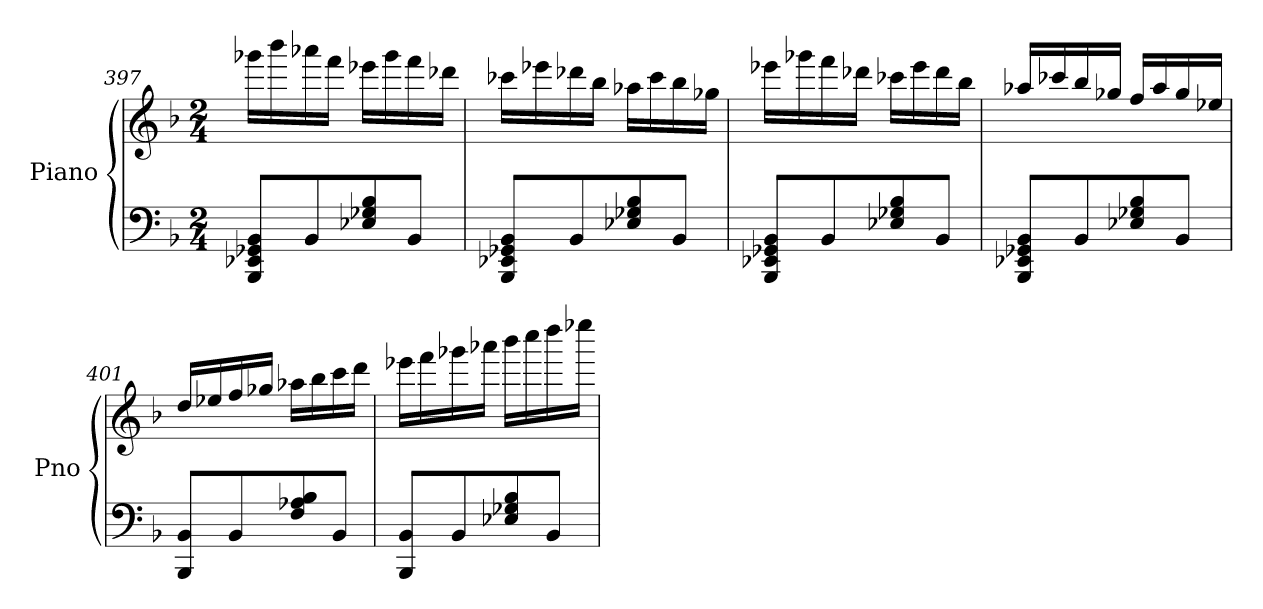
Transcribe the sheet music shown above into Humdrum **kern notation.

**kern	**kern
*part1	*part1
*staff2	*staff1
*I"Piano	*
*I'Pno	*
*clefF4	*clefG2
*k[b-]	*k[b-]
*M2/4	*M2/4
=397	=397
8BBB-/ 8EE-X/ 8GG-X/ 8BB-/L	16ggg-X\LL
.	16bbb-\
8BB-/	16aaa-X\
.	16fff\JJ
8E-X/ 8G-X/ 8B-/	16eee-X\LL
.	16ggg-\
8BB-/J	16fff\
.	16ddd-X\JJ
=398	=398
8BBB-/ 8EE-X/ 8GG-X/ 8BB-/L	16ccc-X\LL
.	16eee-X\
8BB-/	16ddd-X\
.	16bb-\JJ
8E-X/ 8G-X/ 8B-/	16aa-X\LL
.	16ccc-\
8BB-/J	16bb-\
.	16gg-X\JJ
!!LO:LB:g=z
=399	=399
8BBB-/ 8EE-X/ 8GG-X/ 8BB-/L	16eee-X\LL
.	16ggg-X\
8BB-/	16fff\
.	16ddd-X\JJ
8E-X/ 8G-X/ 8B-/	16ccc-X\LL
.	16eee-\
8BB-/J	16ddd-\
.	16bb-\JJ
=400	=400
8BBB-/ 8EE-X/ 8GG-X/ 8BB-/L	16aa-X/LL
.	16ccc-X/
8BB-/	16bb-/
.	16gg-X/JJ
8E-X/ 8G-X/ 8B-/	16ff/LL
.	16aa-/
8BB-/J	16gg-/
.	16ee-X/JJ
=401	=401
8BBB-/ 8BB-/L	16dd/LL
.	16ee-X/
8BB-/	16ff/
.	16gg-X/JJ
8F/ 8A-X/ 8B-/	16aa-X\LL
.	16bb-\
8BB-/J	16ccc\
.	16ddd\JJ
=402	=402
8BBB-/ 8BB-/L	16eee-X\LL
.	16fff\
8BB-/	16ggg-X\
.	16aaa-X\JJ
8E-X/ 8G-X/ 8B-/	16bbb-\LL
.	16cccc\
8BB-/J	16dddd\
.	16eeee-X\JJ
=	=
*-	*-
